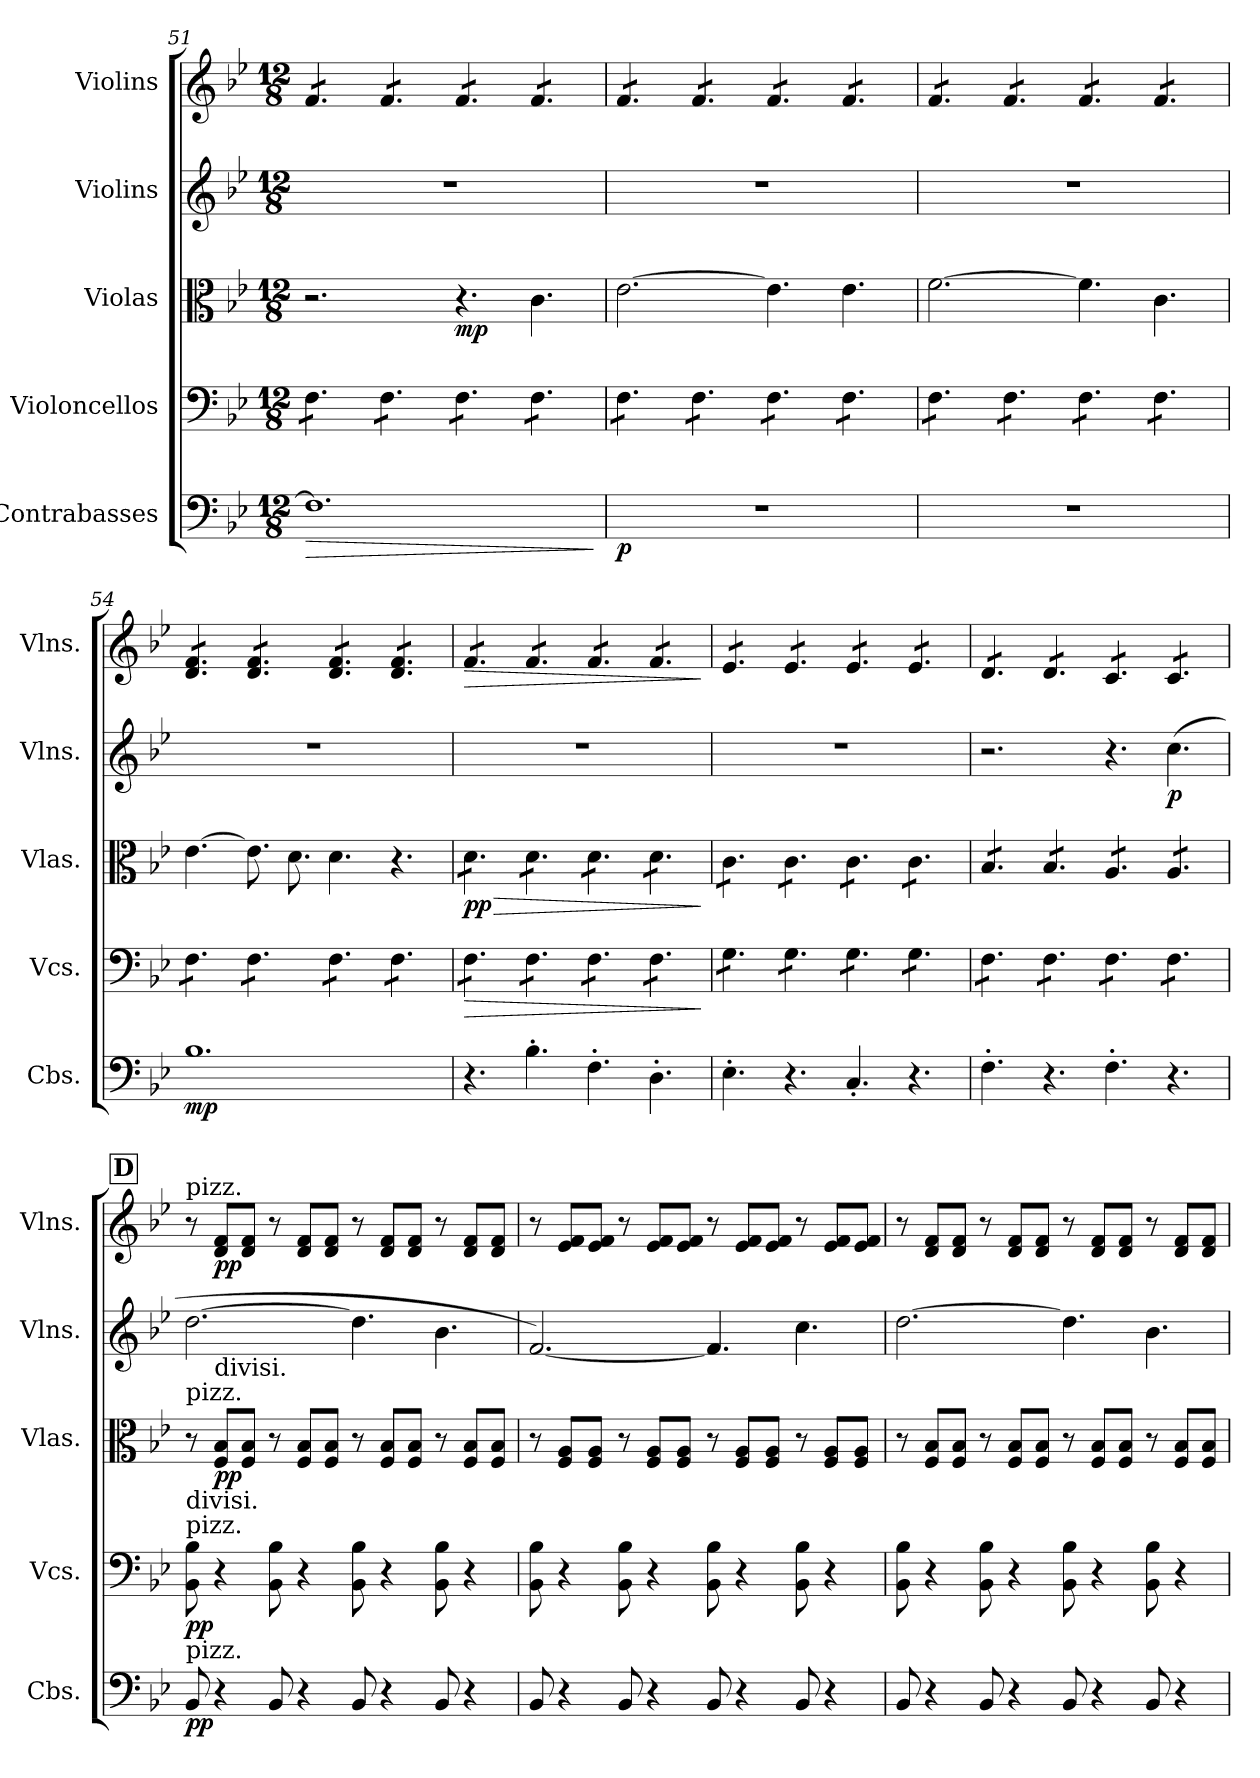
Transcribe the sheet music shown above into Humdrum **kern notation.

**kern	**dynam	**kern	**dynam	**kern	**dynam	**kern	**dynam	**kern	**dynam
*part5	*part5	*part4	*part4	*part3	*part3	*part2	*part2	*part1	*part1
*staff5	*staff5	*staff4	*staff4	*staff3	*staff3	*staff2	*staff2	*staff1	*staff1
*I"Contrabasses	*	*I"Violoncellos	*	*I"Violas	*	*I"Violins	*	*I"Violins	*
*I'Cbs.	*	*I'Vcs.	*	*I'Vlas.	*	*I'Vlns.	*	*I'Vlns.	*
*clefF4	*	*clefF4	*	*clefC3	*	*clefG2	*	*clefG2	*
*ITrd7c12	*	*	*	*	*	*	*	*	*
*k[b-e-]	*	*k[b-e-]	*	*k[b-e-]	*	*k[b-e-]	*	*k[b-e-]	*
*M12/8	*	*M12/8	*	*M12/8	*	*M12/8	*	*M12/8	*
=51	=51	=51	=51	=51	=51	=51	=51	=51	=51
!	!LO:HP:b	!	!	!	!	!	!	!	!
*	*	*tremolo	*	*	*	*	*	*	*
*	*	*	*	*	*	*	*	*tremolo	*
1.FF]	>	8F\L	.	2.r	.	1.r	.	8f/L	.
.	.	8F\	.	.	.	.	.	8f/	.
.	.	8F\J	.	.	.	.	.	8f/J	.
.	.	8F\L	.	.	.	.	.	8f/L	.
.	.	8F\	.	.	.	.	.	8f/	.
.	.	8F\J	.	.	.	.	.	8f/J	.
!	!	!	!	!	!LO:DY:b	!	!	!	!
.	.	8F\L	.	4.r	mp	.	.	8f/L	.
.	.	8F\	.	.	.	.	.	8f/	.
.	.	8F\J	.	.	.	.	.	8f/J	.
.	.	8F\L	.	4.c\	.	.	.	8f/L	.
.	.	8F\	.	.	.	.	.	8f/	.
.	.	8F\J	.	.	.	.	.	8f/J	.
.	]	.	.	.	.	.	.	.	.
=52	=52	=52	=52	=52	=52	=52	=52	=52	=52
!	!LO:DY:b	!	!	!	!	!	!	!	!
1.r	p	8F\L	.	[2.e-\	.	1.r	.	8f/L	.
.	.	8F\	.	.	.	.	.	8f/	.
.	.	8F\J	.	.	.	.	.	8f/J	.
.	.	8F\L	.	.	.	.	.	8f/L	.
.	.	8F\	.	.	.	.	.	8f/	.
.	.	8F\J	.	.	.	.	.	8f/J	.
.	.	8F\L	.	4.e-\]	.	.	.	8f/L	.
.	.	8F\	.	.	.	.	.	8f/	.
.	.	8F\J	.	.	.	.	.	8f/J	.
.	.	8F\L	.	4.e-\	.	.	.	8f/L	.
.	.	8F\	.	.	.	.	.	8f/	.
.	.	8F\J	.	.	.	.	.	8f/J	.
!!LO:LB:g=z
=53	=53	=53	=53	=53	=53	=53	=53	=53	=53
1.r	.	8F\L	.	[2.f\	.	1.r	.	8f/L	.
.	.	8F\	.	.	.	.	.	8f/	.
.	.	8F\J	.	.	.	.	.	8f/J	.
.	.	8F\L	.	.	.	.	.	8f/L	.
.	.	8F\	.	.	.	.	.	8f/	.
.	.	8F\J	.	.	.	.	.	8f/J	.
.	.	8F\L	.	4.f\]	.	.	.	8f/L	.
.	.	8F\	.	.	.	.	.	8f/	.
.	.	8F\J	.	.	.	.	.	8f/J	.
.	.	8F\L	.	4.c\	.	.	.	8f/L	.
.	.	8F\	.	.	.	.	.	8f/	.
.	.	8F\J	.	.	.	.	.	8f/J	.
=54	=54	=54	=54	=54	=54	=54	=54	=54	=54
!	!LO:DY:b	!	!	!	!	!	!	!	!
1.BB-	mp	8F\L	.	[4.e-\	.	1.r	.	8d/ 8f/L	.
.	.	8F\	.	.	.	.	.	8d/ 8f/	.
.	.	8F\J	.	.	.	.	.	8d/ 8f/J	.
.	.	8F\L	.	8.e-\]	.	.	.	8d/ 8f/L	.
.	.	8F\	.	.	.	.	.	8d/ 8f/	.
.	.	.	.	8.d\	.	.	.	.	.
.	.	8F\J	.	.	.	.	.	8d/ 8f/J	.
.	.	8F\L	.	4.d\	.	.	.	8d/ 8f/L	.
.	.	8F\	.	.	.	.	.	8d/ 8f/	.
.	.	8F\J	.	.	.	.	.	8d/ 8f/J	.
.	.	8F\L	.	4.r	.	.	.	8d/ 8f/L	.
.	.	8F\	.	.	.	.	.	8d/ 8f/	.
.	.	8F\J	.	.	.	.	.	8d/ 8f/J	.
=55	=55	=55	=55	=55	=55	=55	=55	=55	=55
!	!	!	!LO:HP:b	!	!LO:HP:b	!	!	!	!LO:HP:b
!	!	!	!	!	!LO:DY:n=1:b	!	!	!	!
*	*	*	*	*tremolo	*	*	*	*	*
4.r	.	8F\L	>	8d\L	> pp	1.r	.	8f/L	>
.	.	8F\	.	8d\	.	.	.	8f/	.
.	.	8F\J	.	8d\J	.	.	.	8f/J	.
4.BB-'\	.	8F\L	.	8d\L	.	.	.	8f/L	.
.	.	8F\	.	8d\	.	.	.	8f/	.
.	.	8F\J	.	8d\J	.	.	.	8f/J	.
4.FF'\	.	8F\L	.	8d\L	.	.	.	8f/L	.
.	.	8F\	.	8d\	.	.	.	8f/	.
.	.	8F\J	.	8d\J	.	.	.	8f/J	.
4.DD'\	.	8F\L	.	8d\L	.	.	.	8f/L	.
.	.	8F\	.	8d\	.	.	.	8f/	.
.	.	8F\J	.	8d\J	.	.	.	8f/J	.
.	.	.	]	.	]	.	.	.	]
=56	=56	=56	=56	=56	=56	=56	=56	=56	=56
4.EE-'\	.	8G\L	.	8c\L	.	1.r	.	8e-/L	.
.	.	8G\	.	8c\	.	.	.	8e-/	.
.	.	8G\J	.	8c\J	.	.	.	8e-/J	.
4.r	.	8G\L	.	8c\L	.	.	.	8e-/L	.
.	.	8G\	.	8c\	.	.	.	8e-/	.
.	.	8G\J	.	8c\J	.	.	.	8e-/J	.
4.CC'/	.	8G\L	.	8c\L	.	.	.	8e-/L	.
.	.	8G\	.	8c\	.	.	.	8e-/	.
.	.	8G\J	.	8c\J	.	.	.	8e-/J	.
4.r	.	8G\L	.	8c\L	.	.	.	8e-/L	.
.	.	8G\	.	8c\	.	.	.	8e-/	.
.	.	8G\J	.	8c\J	.	.	.	8e-/J	.
=57	=57	=57	=57	=57	=57	=57	=57	=57	=57
4.FF'\	.	8F\L	.	8B-/L	.	2.r	.	8d/L	.
.	.	8F\	.	8B-/	.	.	.	8d/	.
.	.	8F\J	.	8B-/J	.	.	.	8d/J	.
4.r	.	8F\L	.	8B-/L	.	.	.	8d/L	.
.	.	8F\	.	8B-/	.	.	.	8d/	.
.	.	8F\J	.	8B-/J	.	.	.	8d/J	.
4.FF'\	.	8F\L	.	8A/L	.	4.r	.	8c/L	.
.	.	8F\	.	8A/	.	.	.	8c/	.
.	.	8F\J	.	8A/J	.	.	.	8c/J	.
!	!	!	!	!	!	!	!LO:DY:b	!	!
4.r	.	8F\L	.	8A/L	.	(>4.cc\	p	8c/L	.
.	.	8F\	.	8A/	.	.	.	8c/	.
.	.	8F\J	.	8A/J	.	.	.	8c/J	.
*	*	*	*	*	*	*	*	*Xtremolo	*
*	*	*	*	*Xtremolo	*	*	*	*	*
*	*	*Xtremolo	*	*	*	*	*	*	*
!!LO:PB:g=z
!!LO:REH:place=s1:a:B:fs=14:t=D
=58	=58	=58	=58	=58	=58	=58	=58	=58	=58
!	!	!	!	!	!	!	!	!LO:TX:a:t=pizz.	!
!	!	!	!	!LO:TX:a:t=pizz.	!	!	!	!	!
!	!	!LO:TX:a:t=pizz.	!	!	!	!	!	!	!
!	!	!LO:TX:a:t=divisi.	!	!	!	!	!	!	!
!LO:TX:a:t=pizz.	!	!	!	!	!	!	!	!	!
!	!LO:DY:b	!	!LO:DY:b	!	!	!	!	!	!
8BBB-/	pp	8BB-\ 8B-\	pp	8r	.	[2.dd\	.	8r	.
!	!	!	!	!LO:TX:a:t=divisi.	!	!	!	!	!
!	!	!	!	!	!LO:DY:b	!	!	!	!LO:DY:b
4r	.	4r	.	8F/ 8B-/L	pp	.	.	8d/ 8f/L	pp
.	.	.	.	8F/ 8B-/J	.	.	.	8d/ 8f/J	.
8BBB-/	.	8BB-\ 8B-\	.	8r	.	.	.	8r	.
4r	.	4r	.	8F/ 8B-/L	.	.	.	8d/ 8f/L	.
.	.	.	.	8F/ 8B-/J	.	.	.	8d/ 8f/J	.
8BBB-/	.	8BB-\ 8B-\	.	8r	.	4.dd\]	.	8r	.
4r	.	4r	.	8F/ 8B-/L	.	.	.	8d/ 8f/L	.
.	.	.	.	8F/ 8B-/J	.	.	.	8d/ 8f/J	.
8BBB-/	.	8BB-\ 8B-\	.	8r	.	4.b-\	.	8r	.
4r	.	4r	.	8F/ 8B-/L	.	.	.	8d/ 8f/L	.
.	.	.	.	8F/ 8B-/J	.	.	.	8d/ 8f/J	.
=59	=59	=59	=59	=59	=59	=59	=59	=59	=59
8BBB-/	.	8BB-\ 8B-\	.	8r	.	[2.f/)	.	8r	.
4r	.	4r	.	8F/ 8A/L	.	.	.	8e-/ 8f/L	.
.	.	.	.	8F/ 8A/J	.	.	.	8e-/ 8f/J	.
8BBB-/	.	8BB-\ 8B-\	.	8r	.	.	.	8r	.
4r	.	4r	.	8F/ 8A/L	.	.	.	8e-/ 8f/L	.
.	.	.	.	8F/ 8A/J	.	.	.	8e-/ 8f/J	.
8BBB-/	.	8BB-\ 8B-\	.	8r	.	4.f/]	.	8r	.
4r	.	4r	.	8F/ 8A/L	.	.	.	8e-/ 8f/L	.
.	.	.	.	8F/ 8A/J	.	.	.	8e-/ 8f/J	.
8BBB-/	.	8BB-\ 8B-\	.	8r	.	4.cc\	.	8r	.
4r	.	4r	.	8F/ 8A/L	.	.	.	8e-/ 8f/L	.
.	.	.	.	8F/ 8A/J	.	.	.	8e-/ 8f/J	.
!!LO:LB:g=z
=60	=60	=60	=60	=60	=60	=60	=60	=60	=60
8BBB-/	.	8BB-\ 8B-\	.	8r	.	[2.dd\	.	8r	.
4r	.	4r	.	8F/ 8B-/L	.	.	.	8d/ 8f/L	.
.	.	.	.	8F/ 8B-/J	.	.	.	8d/ 8f/J	.
8BBB-/	.	8BB-\ 8B-\	.	8r	.	.	.	8r	.
4r	.	4r	.	8F/ 8B-/L	.	.	.	8d/ 8f/L	.
.	.	.	.	8F/ 8B-/J	.	.	.	8d/ 8f/J	.
8BBB-/	.	8BB-\ 8B-\	.	8r	.	4.dd\]	.	8r	.
4r	.	4r	.	8F/ 8B-/L	.	.	.	8d/ 8f/L	.
.	.	.	.	8F/ 8B-/J	.	.	.	8d/ 8f/J	.
8BBB-/	.	8BB-\ 8B-\	.	8r	.	4.b-\	.	8r	.
4r	.	4r	.	8F/ 8B-/L	.	.	.	8d/ 8f/L	.
.	.	.	.	8F/ 8B-/J	.	.	.	8d/ 8f/J	.
=	=	=	=	=	=	=	=	=	=
*-	*-	*-	*-	*-	*-	*-	*-	*-	*-
